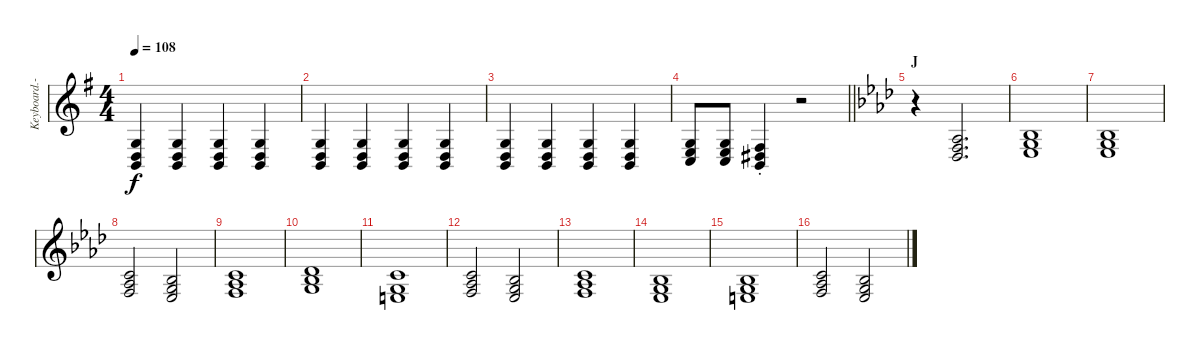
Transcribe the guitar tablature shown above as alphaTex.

\track ("Keyboard.-II" "Keyboard.-") {instrument brightacousticpiano}
\staff {score}
\tuning (E4 B3 G3 D3 A2 E2 B1) {hide}
\ts (4 4)
\tempo 108
\clef g2
\ks g
(0.3 0.4 2.5).4{dy f} (0.3 0.4 2.5).4 (0.3 0.4 2.5).4 (0.3 0.4 2.5).4 |
(0.3 0.4 2.5).4 (0.3 0.4 2.5).4 (0.3 0.4 2.5).4 (0.3 0.4 2.5).4 |
(0.3 0.4 2.5).4 (0.3 0.4 2.5).4 (0.3 0.4 2.5).4 (0.3 0.4 2.5).4 |
\barLineRight lightlight
(0.3 2.4 3.5).8 (0.3 2.4 3.5).8 (4.4{st} 6.5{st} 7.6{st}).4 r.2 |
\section ("" "J")
\ks ab
r.4 (1.3 3.4 4.5).2{d} |
(3.3 5.4 6.5).1 |
(3.3 5.4 6.5).1 |
(1.2 1.3 3.4).2 (3.3 5.4 6.5).2 |
(1.2 1.3 3.4).1 |
(2.2 3.3 5.4).1 |
(1.2 0.3 2.4).1 |
(1.2 1.3 3.4).2 (3.3 5.4 6.5).2 |
(1.2 1.3 3.4).1 |
(3.3 5.4 6.5).1 |
(3.3 5.4 7.5).1 |
(1.2 1.3 3.4).2 (3.3 5.4 6.5).2
